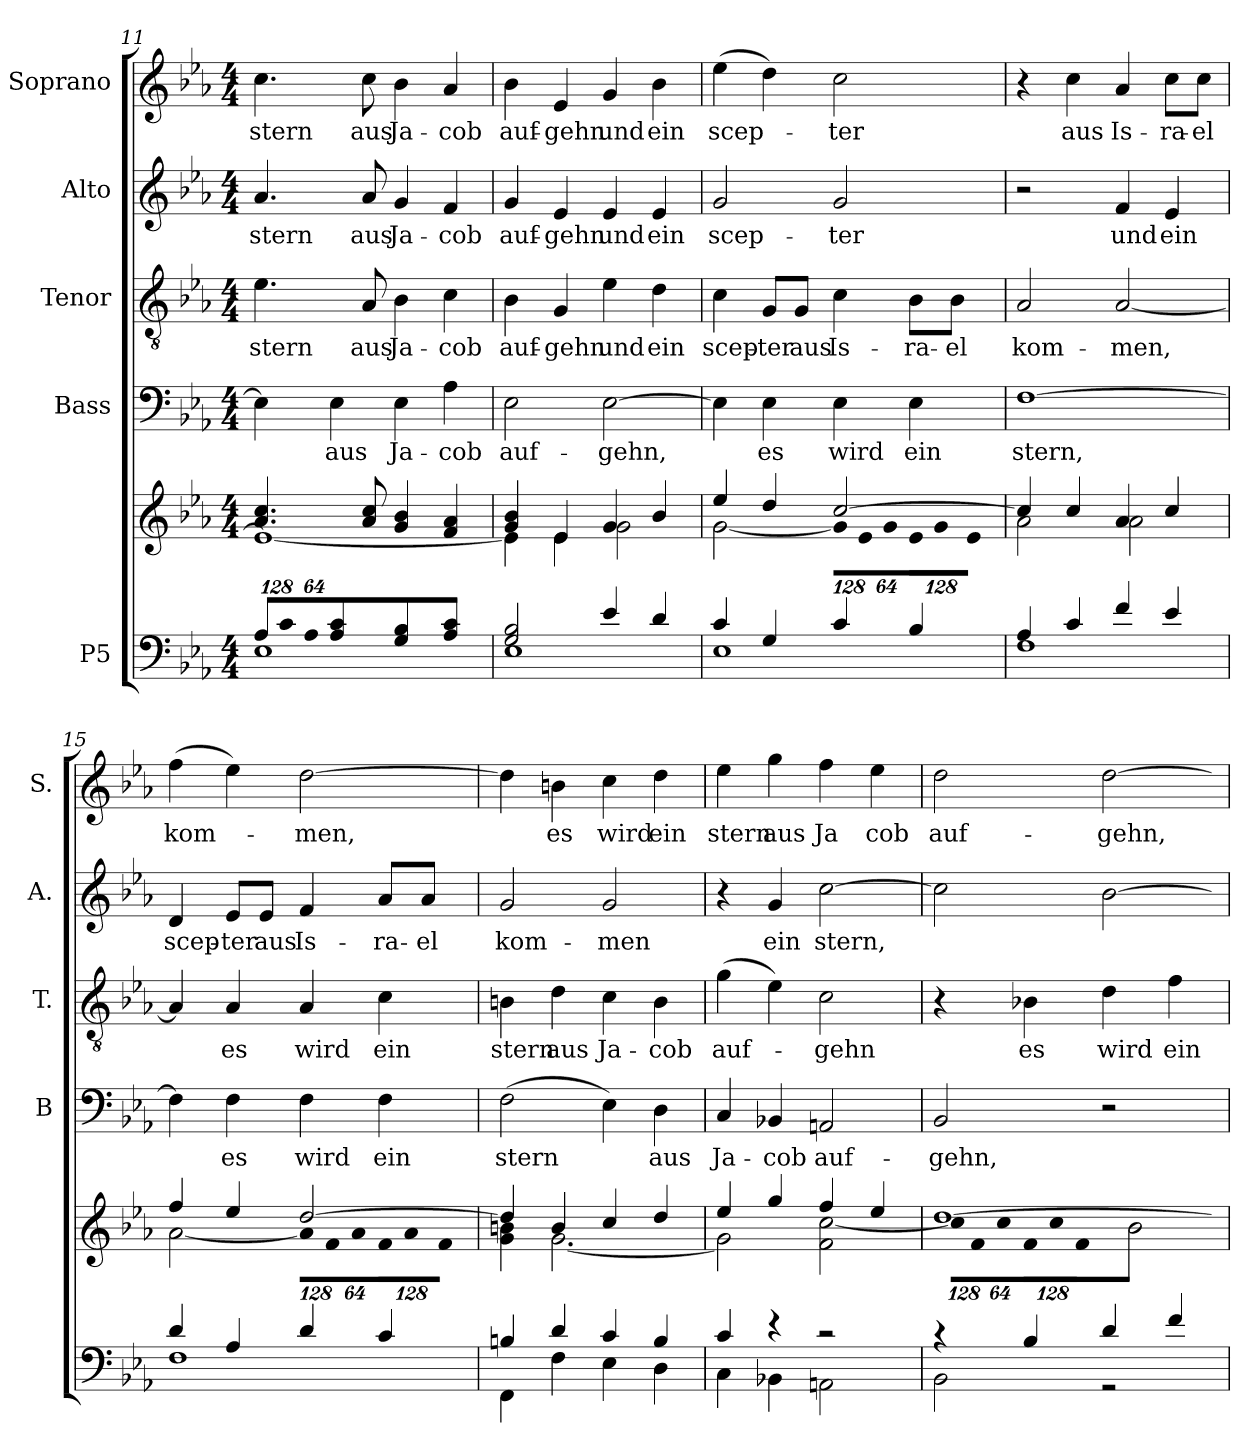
**kern	**kern	**kern	**text	**kern	**text	**kern	**text	**kern	**text
*part5	*part5	*part4	*part4	*part3	*part3	*part2	*part2	*part1	*part1
*staff6	*staff5	*staff4	*staff4	*staff3	*staff3	*staff2	*staff2	*staff1	*staff1
*I"P5	*	*I"Bass	*	*I"Tenor	*	*I"Alto	*	*I"Soprano	*
*	*	*I'B	*	*I'T.	*	*I'A.	*	*I'S.	*
*clefF4	*clefG2	*clefF4	*	*clefGv2	*	*clefG2	*	*clefG2	*
*	*	*	*	*ITrd7c12	*	*	*	*	*
*k[b-e-a-]	*k[b-e-a-]	*k[b-e-a-]	*	*k[b-e-a-]	*	*k[b-e-a-]	*	*k[b-e-a-]	*
*E-:	*E-:	*E-:	*	*E-:	*	*E-:	*	*E-:	*
*M4/4	*M4/4	*M4/4	*	*M4/4	*	*M4/4	*	*M4/4	*
*Xbrackettup	*	*	*	*	*	*	*	*	*
=11	=11	=11	=11	=11	=11	=11	=11	=11	=11
!LO:N:vis=8	!	!	!	!	!	!	!	!	!
*^	*^	*	*	*	*	*	*	*	*
!	!	!	!	!	!	!	!LO:LY:b:color=#000000	!	!	!	!
!	!	!	!	!	!	!	!	!	!LO:LY:b:color=#000000	!	!
!	!	!	!	!	!	!	!	!	!	!	!LO:LY:b:color=#000000
1024%85A-i/L	1E-i	4.a-i/ 4.cci	1e-i_	4E-i\]	.	4.E-i\	stern	4.a-i/	stern	4.cci\	stern
!LO:N:vis=8	!	!	!	!	!	!	!	!	!	!	!
1024%85ci/	.	.	.	.	.	.	.	.	.	.	.
!LO:N:vis=8	!	!	!	!	!	!	!	!	!	!	!
512%43A-i/J	.	.	.	.	.	.	.	.	.	.	.
!	!	!	!	!	!LO:LY:b:color=#000000	!	!	!	!	!	!
4A-i/ 4ci	.	.	.	4E-i\	aus	.	.	.	.	.	.
!	!	!	!	!	!	!	!LO:LY:b:color=#000000	!	!	!	!
!	!	!	!	!	!	!	!	!	!LO:LY:b:color=#000000	!	!
!	!	!	!	!	!	!	!	!	!	!	!LO:LY:b:color=#000000
.	.	8a-i/ 8cci	.	.	.	8AA-i/	aus	8a-i/	aus	8cci\	aus
!	!	!	!	!	!LO:LY:b:color=#000000	!	!	!	!	!	!
!	!	!	!	!	!	!	!LO:LY:b:color=#000000	!	!	!	!
!	!	!	!	!	!	!	!	!	!LO:LY:b:color=#000000	!	!
!	!	!	!	!	!	!	!	!	!	!	!LO:LY:b:color=#000000
4Gi/ 4B-i	.	4gi/ 4b-i	.	4E-i\	Ja-	4BB-i\	Ja-	4gi/	Ja-	4b-i\	Ja-
!	!	!	!	!	!LO:LY:b:color=#000000	!	!	!	!	!	!
!	!	!	!	!	!	!	!LO:LY:b:color=#000000	!	!	!	!
!	!	!	!	!	!	!	!	!	!LO:LY:b:color=#000000	!	!
!	!	!	!	!	!	!	!	!	!	!	!LO:LY:b:color=#000000
4A-i/ 4ci	.	4fi/ 4a-i	.	4A-i\	-cob	4Ci\	-cob	4fi/	-cob	4a-i/	-cob
=12	=12	=12	=12	=12	=12	=12	=12	=12	=12	=12	=12
!	!	!	!	!	!LO:LY:b:color=#000000	!	!	!	!	!	!
!	!	!	!	!	!	!	!LO:LY:b:color=#000000	!	!	!	!
!	!	!	!	!	!	!	!	!	!LO:LY:b:color=#000000	!	!
!	!	!	!	!	!	!	!	!	!	!	!LO:LY:b:color=#000000
2Gi/ 2B-i	1E-i	4gi/ 4b-i	4e-i\]	2E-i\	auf-	4BB-i\	auf-	4gi/	auf-	4b-i\	auf-
!	!	!	!	!	!	!	!LO:LY:b:color=#000000	!	!	!	!
!	!	!	!	!	!	!	!	!	!LO:LY:b:color=#000000	!	!
!	!	!	!	!	!	!	!	!	!	!	!LO:LY:b:color=#000000
.	.	4e-i/	4e-i\	.	.	4GGi/	-gehn	4e-i/	-gehn	4e-i/	-gehn
!	!	!	!	!	!LO:LY:b:color=#000000	!	!	!	!	!	!
!	!	!	!	!	!	!	!LO:LY:b:color=#000000	!	!	!	!
!	!	!	!	!	!	!	!	!	!LO:LY:b:color=#000000	!	!
!	!	!	!	!	!	!	!	!	!	!	!LO:LY:b:color=#000000
4e-i/	.	4gi/	2gi\	[2E-i\	-gehn,	4E-i\	und	4e-i/	und	4gi/	und
!	!	!	!	!	!	!	!LO:LY:b:color=#000000	!	!	!	!
!	!	!	!	!	!	!	!	!	!LO:LY:b:color=#000000	!	!
!	!	!	!	!	!	!	!	!	!	!	!LO:LY:b:color=#000000
4di/	.	4b-i/	.	.	.	4Di\	ein	4e-i/	ein	4b-i\	ein
=13	=13	=13	=13	=13	=13	=13	=13	=13	=13	=13	=13
!	!	!	!	!	!	!	!LO:LY:b:color=#000000	!	!	!	!
!	!	!	!	!	!	!	!	!	!LO:LY:b:color=#000000	!	!
!	!	!	!	!	!	!	!	!	!	!	!LO:LY:b:color=#000000
4ci/	1E-i	4ee-i/	[2gi\	4E-i\]	.	4Ci\	scep-	2gi/	scep-	(4ee-i\	scep-
!	!	!	!	!	!LO:LY:b:color=#000000	!	!	!	!	!	!
!	!	!	!	!	!	!	!LO:LY:b:color=#000000	!	!	!	!
4Gi/	.	4ddi/	.	4E-i\	es	8GGi/L	-ter	.	.	4ddi\)	.
!	!	!	!	!	!	!	!LO:LY:b:color=#000000	!	!	!	!
.	.	.	.	.	.	8GGi/J	aus	.	.	.	.
*	*	*	*Xbrackettup	*	*	*	*	*	*	*	*
!	!	!	!LO:N:vis=8	!	!	!	!	!	!	!	!
!	!	!	!	!	!LO:LY:b:color=#000000	!	!	!	!	!	!
!	!	!	!	!	!	!	!LO:LY:b:color=#000000	!	!	!	!
!	!	!	!	!	!	!	!	!	!LO:LY:b:color=#000000	!	!
!	!	!	!	!	!	!	!	!	!	!	!LO:LY:b:color=#000000
4ci/	.	[2cci/	1024%85gi\L]	4E-i\	wird	4Ci\	Is-	2gi/	-ter	2cci\	-ter
!	!	!	!LO:N:vis=8	!	!	!	!	!	!	!	!
.	.	.	1024%85e-i\	.	.	.	.	.	.	.	.
!	!	!	!LO:N:vis=8	!	!	!	!	!	!	!	!
.	.	.	512%43gi\J	.	.	.	.	.	.	.	.
!	!	!	!LO:N:vis=8	!	!	!	!	!	!	!	!
!	!	!	!	!	!LO:LY:b:color=#000000	!	!	!	!	!	!
!	!	!	!	!	!	!	!LO:LY:b:color=#000000	!	!	!	!
4B-i/	.	.	1024%85e-i\L	4E-i\	ein	8BB-i\L	-ra-	.	.	.	.
!	!	!	!LO:N:vis=8	!	!	!	!	!	!	!	!
.	.	.	1024%85gi\	.	.	.	.	.	.	.	.
!	!	!	!	!	!	!	!LO:LY:b:color=#000000	!	!	!	!
.	.	.	.	.	.	8BB-i\J	-el	.	.	.	.
!	!	!	!LO:N:vis=8	!	!	!	!	!	!	!	!
.	.	.	512%43e-i\J	.	.	.	.	.	.	.	.
!!LO:PB:g=z
=14	=14	=14	=14	=14	=14	=14	=14	=14	=14	=14	=14
!	!	!	!	!	!LO:LY:b:color=#000000	!	!	!	!	!	!
!	!	!	!	!	!	!	!LO:LY:b:color=#000000	!	!	!	!
4A-i/	1Fi	4cci/]	2a-i\	[1Fi	stern,	2AA-i/	kom-	2r	.	4r	.
!	!	!	!	!	!	!	!	!	!	!	!LO:LY:b:color=#000000
4ci/	.	4cci/	.	.	.	.	.	.	.	4cci\	aus
!	!	!	!	!	!	!	!LO:LY:b:color=#000000	!	!	!	!
!	!	!	!	!	!	!	!	!	!LO:LY:b:color=#000000	!	!
!	!	!	!	!	!	!	!	!	!	!	!LO:LY:b:color=#000000
4fi/	.	4a-i/	2a-i\	.	.	[2AA-i/	-men,	4fi/	und	4a-i/	Is-
!	!	!	!	!	!	!	!	!	!LO:LY:b:color=#000000	!	!
!	!	!	!	!	!	!	!	!	!	!	!LO:LY:b:color=#000000
4e-i/	.	4cci/	.	.	.	.	.	4e-i/	ein	8cci\L	-ra-
!	!	!	!	!	!	!	!	!	!	!	!LO:LY:b:color=#000000
.	.	.	.	.	.	.	.	.	.	8cci\J	-el
=15	=15	=15	=15	=15	=15	=15	=15	=15	=15	=15	=15
!	!	!	!	!	!	!	!	!	!LO:LY:b:color=#000000	!	!
!	!	!	!	!	!	!	!	!	!	!	!LO:LY:b:color=#000000
4di/	1Fi	4ffi/	[2a-i\	4Fi\]	.	4AA-i/]	.	4di/	scep-	(4ffi\	kom-
!	!	!	!	!	!LO:LY:b:color=#000000	!	!	!	!	!	!
!	!	!	!	!	!	!	!LO:LY:b:color=#000000	!	!	!	!
!	!	!	!	!	!	!	!	!	!LO:LY:b:color=#000000	!	!
4A-i/	.	4ee-i/	.	4Fi\	es	4AA-i/	es	8e-i/L	-ter	4ee-i\)	.
!	!	!	!	!	!	!	!	!	!LO:LY:b:color=#000000	!	!
.	.	.	.	.	.	.	.	8e-i/J	aus	.	.
!	!	!	!LO:N:vis=8	!	!	!	!	!	!	!	!
!	!	!	!	!	!LO:LY:b:color=#000000	!	!	!	!	!	!
!	!	!	!	!	!	!	!LO:LY:b:color=#000000	!	!	!	!
!	!	!	!	!	!	!	!	!	!LO:LY:b:color=#000000	!	!
!	!	!	!	!	!	!	!	!	!	!	!LO:LY:b:color=#000000
4di/	.	[2ddi/	1024%85a-i\L]	4Fi\	wird	4AA-i/	wird	4fi/	Is-	[2ddi\	-men,
!	!	!	!LO:N:vis=8	!	!	!	!	!	!	!	!
.	.	.	1024%85fi\	.	.	.	.	.	.	.	.
!	!	!	!LO:N:vis=8	!	!	!	!	!	!	!	!
.	.	.	512%43a-i\J	.	.	.	.	.	.	.	.
!	!	!	!LO:N:vis=8	!	!	!	!	!	!	!	!
!	!	!	!	!	!LO:LY:b:color=#000000	!	!	!	!	!	!
!	!	!	!	!	!	!	!LO:LY:b:color=#000000	!	!	!	!
!	!	!	!	!	!	!	!	!	!LO:LY:b:color=#000000	!	!
4ci/	.	.	1024%85fi\L	4Fi\	ein	4Ci\	ein	8a-i/L	-ra-	.	.
!	!	!	!LO:N:vis=8	!	!	!	!	!	!	!	!
.	.	.	1024%85a-i\	.	.	.	.	.	.	.	.
!	!	!	!	!	!	!	!	!	!LO:LY:b:color=#000000	!	!
.	.	.	.	.	.	.	.	8a-i/J	-el	.	.
!	!	!	!LO:N:vis=8	!	!	!	!	!	!	!	!
.	.	.	512%43fi\J	.	.	.	.	.	.	.	.
=16	=16	=16	=16	=16	=16	=16	=16	=16	=16	=16	=16
!	!	!	!	!	!LO:LY:b:color=#000000	!	!	!	!	!	!
!	!	!	!	!	!	!	!LO:LY:b:color=#000000	!	!	!	!
!	!	!	!	!	!	!	!	!	!LO:LY:b:color=#000000	!	!
4Bni/	4FFi\	4ddi/]	4gi\ 4bni	(2Fi\	stern	4BBni\	stern	2gi/	kom-	4ddi\]	.
!	!	!	!	!	!	!	!LO:LY:b:color=#000000	!	!	!	!
!	!	!	!	!	!	!	!	!	!	!	!LO:LY:b:color=#000000
4di/	4Fi\	4bi/	[2.gi\	.	.	4Di\	aus	.	.	4bni\	es
!	!	!	!	!	!	!	!LO:LY:b:color=#000000	!	!	!	!
!	!	!	!	!	!	!	!	!	!LO:LY:b:color=#000000	!	!
!	!	!	!	!	!	!	!	!	!	!	!LO:LY:b:color=#000000
4ci/	4E-i\	4cci/	.	4E-i\)	.	4Ci\	Ja-	2gi/	-men	4cci\	wird
!	!	!	!	!	!LO:LY:b:color=#000000	!	!	!	!	!	!
!	!	!	!	!	!	!	!LO:LY:b:color=#000000	!	!	!	!
!	!	!	!	!	!	!	!	!	!	!	!LO:LY:b:color=#000000
4Bi/	4Di\	4ddi/	.	4Di\	aus	4BBi\	-cob	.	.	4ddi\	ein
=17	=17	=17	=17	=17	=17	=17	=17	=17	=17	=17	=17
!	!	!	!	!	!LO:LY:b:color=#000000	!	!	!	!	!	!
!	!	!	!	!	!	!	!LO:LY:b:color=#000000	!	!	!	!
!	!	!	!	!	!	!	!	!	!	!	!LO:LY:b:color=#000000
4ci/	4Ci\	4ee-i/	2gi\]	4Ci/	Ja-	(4Gi\	auf-	4r	.	4ee-i\	stern
!	!	!	!	!	!LO:LY:b:color=#000000	!	!	!	!	!	!
!	!	!	!	!	!	!	!	!	!LO:LY:b:color=#000000	!	!
!	!	!	!	!	!	!	!	!	!	!	!LO:LY:b:color=#000000
4r	4BB-Xi\	4ggi/	.	4BB-Xi/	-cob	4E-i\)	.	4gi/	ein	4ggi\	aus
!	!	!	!	!	!LO:LY:b:color=#000000	!	!	!	!	!	!
!	!	!	!	!	!	!	!LO:LY:b:color=#000000	!	!	!	!
!	!	!	!	!	!	!	!	!	!LO:LY:b:color=#000000	!	!
!	!	!	!	!	!	!	!	!	!	!	!LO:LY:b:color=#000000
2r	2AAni\	4ffi/	2fi\ [2cci	2AAni/	auf-	2Ci\	-gehn	[2cci\	stern,	4ffi\	Ja
!	!	!	!	!	!	!	!	!	!	!	!LO:LY:b:color=#000000
.	.	4ee-i/	.	.	.	.	.	.	.	4ee-i\	cob
=18	=18	=18	=18	=18	=18	=18	=18	=18	=18	=18	=18
!	!	!	!LO:N:vis=8	!	!	!	!	!	!	!	!
!	!	!	!	!	!LO:LY:b:color=#000000	!	!	!	!	!	!
!	!	!	!	!	!	!	!	!	!	!	!LO:LY:b:color=#000000
4r	2BB-i\	[1ddi	1024%85cci\L]	2BB-i/	-gehn,	4r	.	2cci\]	.	2ddi\	auf-
!	!	!	!LO:N:vis=8	!	!	!	!	!	!	!	!
.	.	.	1024%85fi\	.	.	.	.	.	.	.	.
!	!	!	!LO:N:vis=8	!	!	!	!	!	!	!	!
.	.	.	512%43cci\J	.	.	.	.	.	.	.	.
!	!	!	!LO:N:vis=8	!	!	!	!	!	!	!	!
!	!	!	!	!	!	!	!LO:LY:b:color=#000000	!	!	!	!
4B-i/	.	.	1024%85fi\L	.	.	4BB-Xi\	es	.	.	.	.
!	!	!	!LO:N:vis=8	!	!	!	!	!	!	!	!
.	.	.	1024%85cci\	.	.	.	.	.	.	.	.
!	!	!	!LO:N:vis=8	!	!	!	!	!	!	!	!
.	.	.	512%43fi\J	.	.	.	.	.	.	.	.
!	!	!	!	!	!	!	!LO:LY:b:color=#000000	!	!	!	!
!	!	!	!	!	!	!	!	!	!	!	!LO:LY:b:color=#000000
4di/	2r	.	2b-i\	2r	.	4Di\	wird	[2b-i\	.	[2ddi\	-gehn,
!	!	!	!	!	!	!	!LO:LY:b:color=#000000	!	!	!	!
4fi/	.	.	.	.	.	4Fi\	ein	.	.	.	.
*v	*v	*	*	*	*	*	*	*	*	*	*
*	*v	*v	*	*	*	*	*	*	*	*
=	=	=	=	=	=	=	=	=	=
*-	*-	*-	*-	*-	*-	*-	*-	*-	*-
